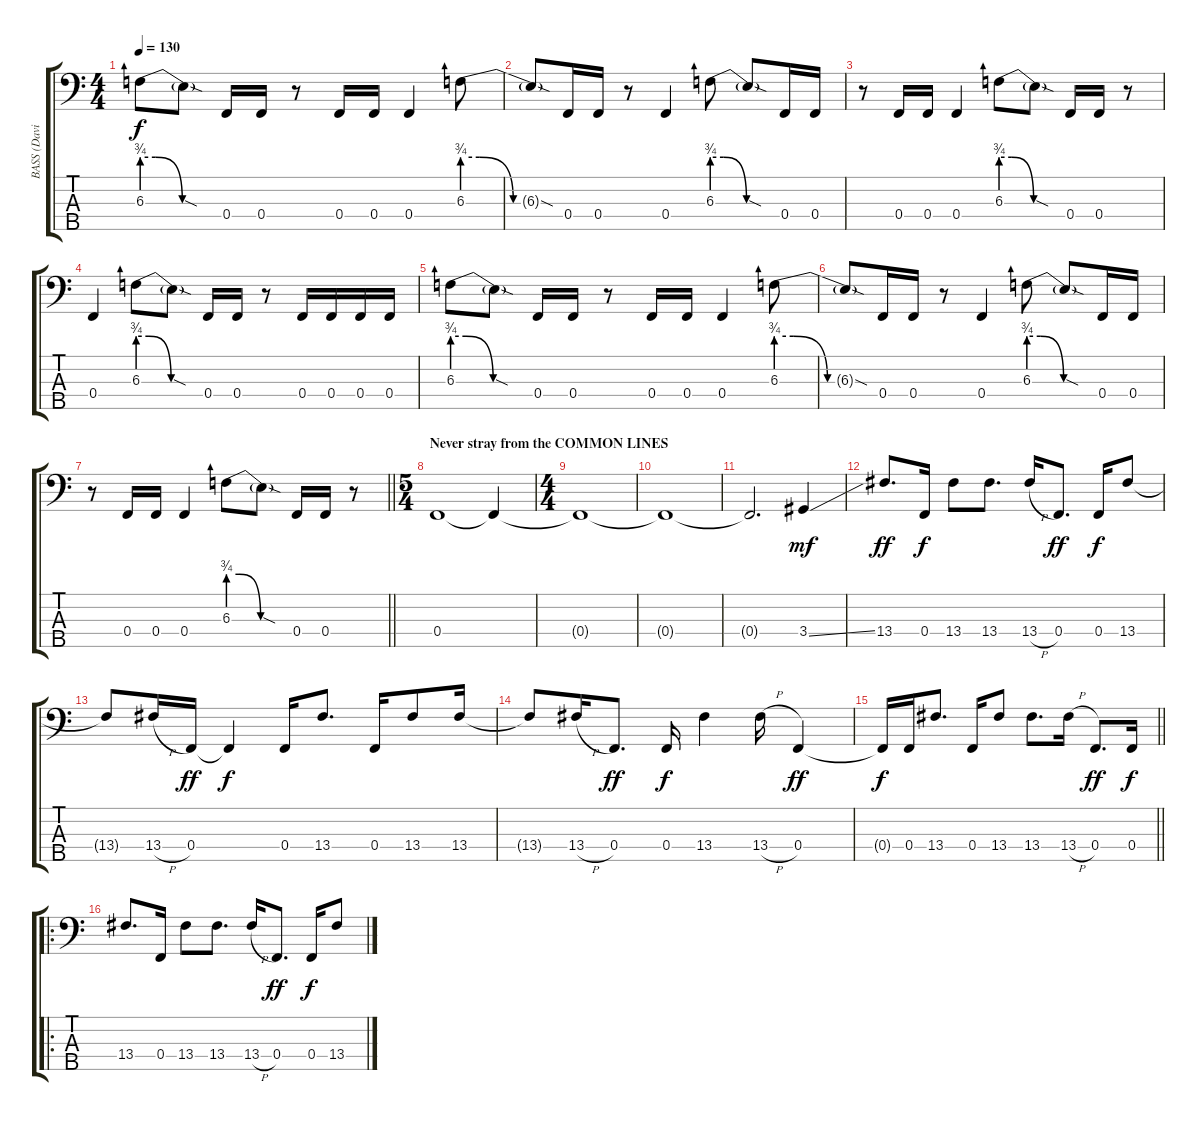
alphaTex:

\track ("BASS (David Lovgren)" "BASS (Davi") {instrument slapbass1}
\staff {score tabs}
\tuning (Ab2 Eb2 Bb1 F1 C1) {hide}
\ts (4 4)
\tempo 130
\clef f4
\ks c
6.3{be (custom 0 3 10 3 30 0 60 0)}.8{dy f} 6.3{sod t}.8 0.4.16 0.4.16 r.8 0.4.16 0.4.16 0.4.4 6.3{be (custom 0 3 10 3 30 0 60 0)}.8 |
6.3{sod t}.8 0.4.16 0.4.16 r.8 0.4.4 6.3{be (custom 0 3 10 3 30 0 60 0)}.8 6.3{sod t}.8 0.4.16 0.4.16 |
r.8 0.4.16 0.4.16 0.4.4 6.3{be (custom 0 3 10 3 30 0 60 0)}.8 6.3{sod t}.8 0.4.16 0.4.16 r.8 |
0.4.4 6.3{be (custom 0 3 10 3 30 0 60 0)}.8 6.3{sod t}.8 0.4.16 0.4.16 r.8 0.4.16 0.4.16 0.4.16 0.4.16 |
6.3{be (custom 0 3 10 3 30 0 60 0)}.8 6.3{sod t}.8 0.4.16 0.4.16 r.8 0.4.16 0.4.16 0.4.4 6.3{be (custom 0 3 10 3 30 0 60 0)}.8 |
6.3{sod t}.8 0.4.16 0.4.16 r.8 0.4.4 6.3{be (custom 0 3 10 3 30 0 60 0)}.8 6.3{sod t}.8 0.4.16 0.4.16 |
\barLineRight lightlight
r.8 0.4.16 0.4.16 0.4.4 6.3{be (custom 0 3 10 3 30 0 60 0)}.8 6.3{sod t}.8 0.4.16 0.4.16 r.8 |
\ts (5 4)
\section ("" "Never stray from the COMMON LINES")
0.4.1 0.4{t}.4 |
\ts (4 4)
0.4{t}.1 |
0.4{t}.1 |
0.4{t}.2{d} 3.4{ss}.4{dy mf} |
13.4.8{d dy ff} 0.4.16{dy f} 13.4.8 13.4.8{d} 13.4{h}.16 0.4.8{d dy ff} 0.4.16{dy f} 13.4.8 |
13.4{t}.8 13.4{h}.16 0.4.16{dy ff} 0.4{t}.4{dy f} 0.4.16 13.4.8{d} 0.4.16 13.4.8 13.4.16 |
13.4{t}.8 13.4{h}.16 0.4.8{d dy ff} 0.4.16{dy f} 13.4.4 13.4{h}.16 0.4.4{dy ff} |
\barLineRight lightlight
0.4{t}.16{dy f} 0.4.16 13.4.8{d} 0.4.16 13.4.8 13.4.8{d} 13.4{h}.16 0.4.8{d dy ff} 0.4.16{dy f} |
\ro
13.4.8{d} 0.4.16 13.4.8 13.4.8{d} 13.4{h}.16 0.4.8{d dy ff} 0.4.16{dy f} 13.4.8
